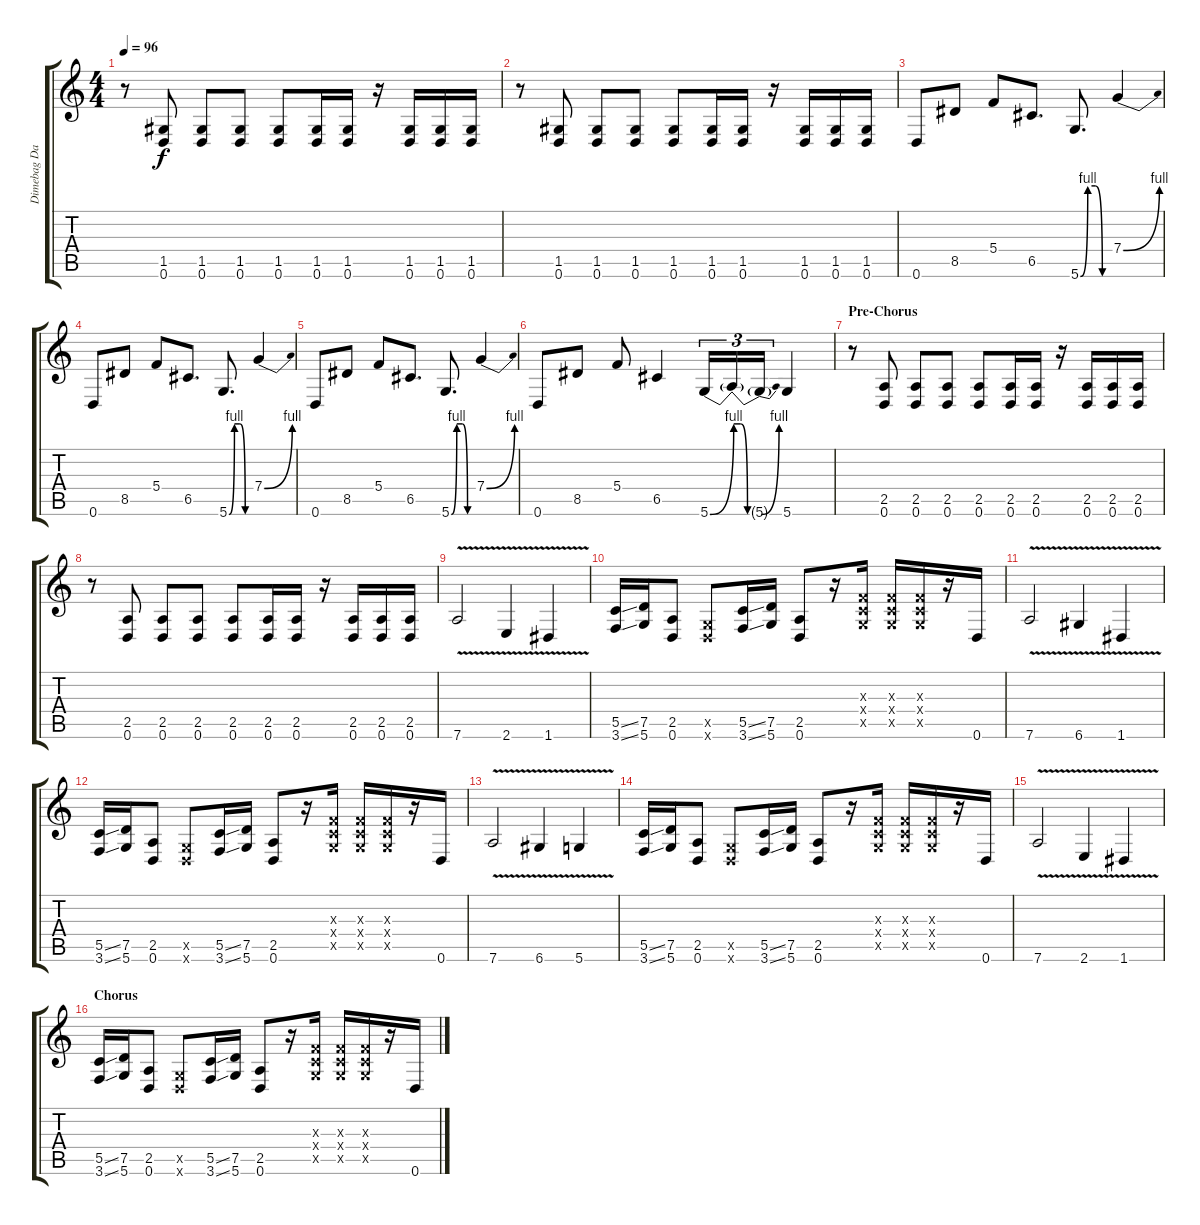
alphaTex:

\track ("Dimebag Darrell Rhythm Left" "Dimebag Da") {instrument distortionguitar}
\staff {score tabs}
\tuning (D4 A3 F3 C3 G2 D2) {hide}
\ts (4 4)
\tempo 96
\clef g2
\ks c
r.8{dy f} (1.5 0.6).8 (1.5 0.6).8 (1.5 0.6).8 (1.5 0.6).8 (1.5 0.6).16 (1.5 0.6).16 r.16 (1.5 0.6).16 (1.5 0.6).16 (1.5 0.6).16 |
r.8 (1.5 0.6).8 (1.5 0.6).8 (1.5 0.6).8 (1.5 0.6).8 (1.5 0.6).16 (1.5 0.6).16 r.16 (1.5 0.6).16 (1.5 0.6).16 (1.5 0.6).16 |
0.6.8 8.5.8 5.4.8 6.5.8{d} 5.6{be (custom 0 0 15 4 30 4 45 0 60 0)}.8{d} 7.4{be (bend 0 0 60 4)}.4 |
0.6.8 8.5.8 5.4.8 6.5.8{d} 5.6{be (custom 0 0 15 4 30 4 45 0 60 0)}.8{d} 7.4{be (bend 0 0 60 4)}.4 |
0.6.8 8.5.8 5.4.8 6.5.8{d} 5.6{be (custom 0 0 15 4 30 4 45 0 60 0)}.8{d} 7.4{be (bend 0 0 60 4)}.4 |
0.6.8 8.5.8 5.4.8 6.5.4 5.6{be (bend 0 0 60 4)}.16{tu (3 2)} 5.6{be (custom 0 4 15 4 30 0 60 0) t}.16{tu (3 2)} 5.6{be (bend 0 0 60 4) t}.16{tu (3 2)} 5.6.4 |
\section ("" "Pre-Chorus")
r.8 (2.5 0.6).8 (2.5 0.6).8 (2.5 0.6).8 (2.5 0.6).8 (2.5 0.6).16 (2.5 0.6).16 r.16 (2.5 0.6).16 (2.5 0.6).16 (2.5 0.6).16 |
r.8 (2.5 0.6).8 (2.5 0.6).8 (2.5 0.6).8 (2.5 0.6).8 (2.5 0.6).16 (2.5 0.6).16 r.16 (2.5 0.6).16 (2.5 0.6).16 (2.5 0.6).16 |
7.6{v}.2 2.6{v}.4 1.6{v}.4 |
(5.5{ss} 3.6{ss}).16 (7.5 5.6).16 (2.5 0.6).8 (0.5{x} 0.6{x}).8 (5.5{ss} 3.6{ss}).16 (7.5 5.6).16 (2.5 0.6).8 r.16 (0.3{x} 0.4{x} 0.5{x}).16 (0.3{x} 0.4{x} 0.5{x}).16 (0.3{x} 0.4{x} 0.5{x}).16 r.16 0.6.16 |
7.6{v}.2 6.6{v}.4 1.6{v}.4 |
(5.5{ss} 3.6{ss}).16 (7.5 5.6).16 (2.5 0.6).8 (0.5{x} 0.6{x}).8 (5.5{ss} 3.6{ss}).16 (7.5 5.6).16 (2.5 0.6).8 r.16 (0.3{x} 0.4{x} 0.5{x}).16 (0.3{x} 0.4{x} 0.5{x}).16 (0.3{x} 0.4{x} 0.5{x}).16 r.16 0.6.16 |
7.6{v}.2 6.6{v}.4 5.6{v}.4 |
(5.5{ss} 3.6{ss}).16 (7.5 5.6).16 (2.5 0.6).8 (0.5{x} 0.6{x}).8 (5.5{ss} 3.6{ss}).16 (7.5 5.6).16 (2.5 0.6).8 r.16 (0.3{x} 0.4{x} 0.5{x}).16 (0.3{x} 0.4{x} 0.5{x}).16 (0.3{x} 0.4{x} 0.5{x}).16 r.16 0.6.16 |
7.6{v}.2 2.6{v}.4 1.6{v}.4 |
\section ("" "Chorus")
(5.5{ss} 3.6{ss}).16 (7.5 5.6).16 (2.5 0.6).8 (0.5{x} 0.6{x}).8 (5.5{ss} 3.6{ss}).16 (7.5 5.6).16 (2.5 0.6).8 r.16 (0.3{x} 0.4{x} 0.5{x}).16 (0.3{x} 0.4{x} 0.5{x}).16 (0.3{x} 0.4{x} 0.5{x}).16 r.16 0.6.16
